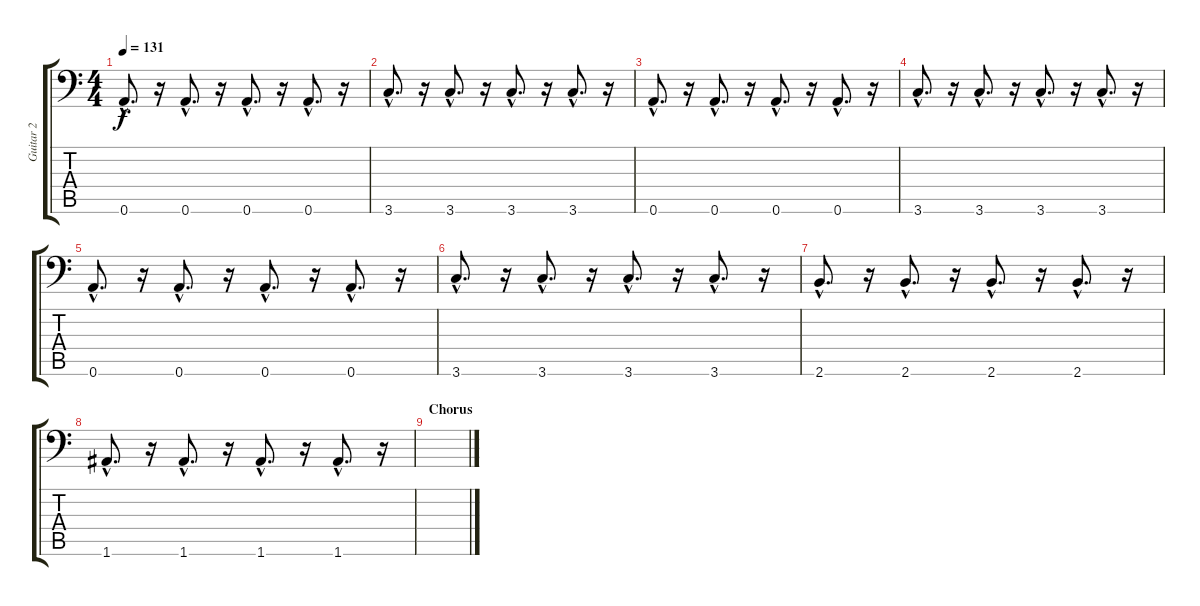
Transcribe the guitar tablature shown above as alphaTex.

\track ("Guitar 2" "Guitar 2") {instrument acousticguitarnylon}
\staff {score tabs}
\tuning (E4 B3 G3 D3 A2 A1) {hide}
\ts (4 4)
\tempo 131
\clef f4
\ks c
0.6{hac}.8{d dy f} r.16 0.6{hac}.8{d} r.16 0.6{hac}.8{d} r.16 0.6{hac}.8{d} r.16 |
3.6{hac}.8{d} r.16 3.6{hac}.8{d} r.16 3.6{hac}.8{d} r.16 3.6{hac}.8{d} r.16 |
0.6{hac}.8{d} r.16 0.6{hac}.8{d} r.16 0.6{hac}.8{d} r.16 0.6{hac}.8{d} r.16 |
3.6{hac}.8{d} r.16 3.6{hac}.8{d} r.16 3.6{hac}.8{d} r.16 3.6{hac}.8{d} r.16 |
0.6{hac}.8{d} r.16 0.6{hac}.8{d} r.16 0.6{hac}.8{d} r.16 0.6{hac}.8{d} r.16 |
3.6{hac}.8{d} r.16 3.6{hac}.8{d} r.16 3.6{hac}.8{d} r.16 3.6{hac}.8{d} r.16 |
2.6{hac}.8{d} r.16 2.6{hac}.8{d} r.16 2.6{hac}.8{d} r.16 2.6{hac}.8{d} r.16 |
1.6{hac}.8{d} r.16 1.6{hac}.8{d} r.16 1.6{hac}.8{d} r.16 1.6{hac}.8{d} r.16 |
\section ("" "Chorus")
